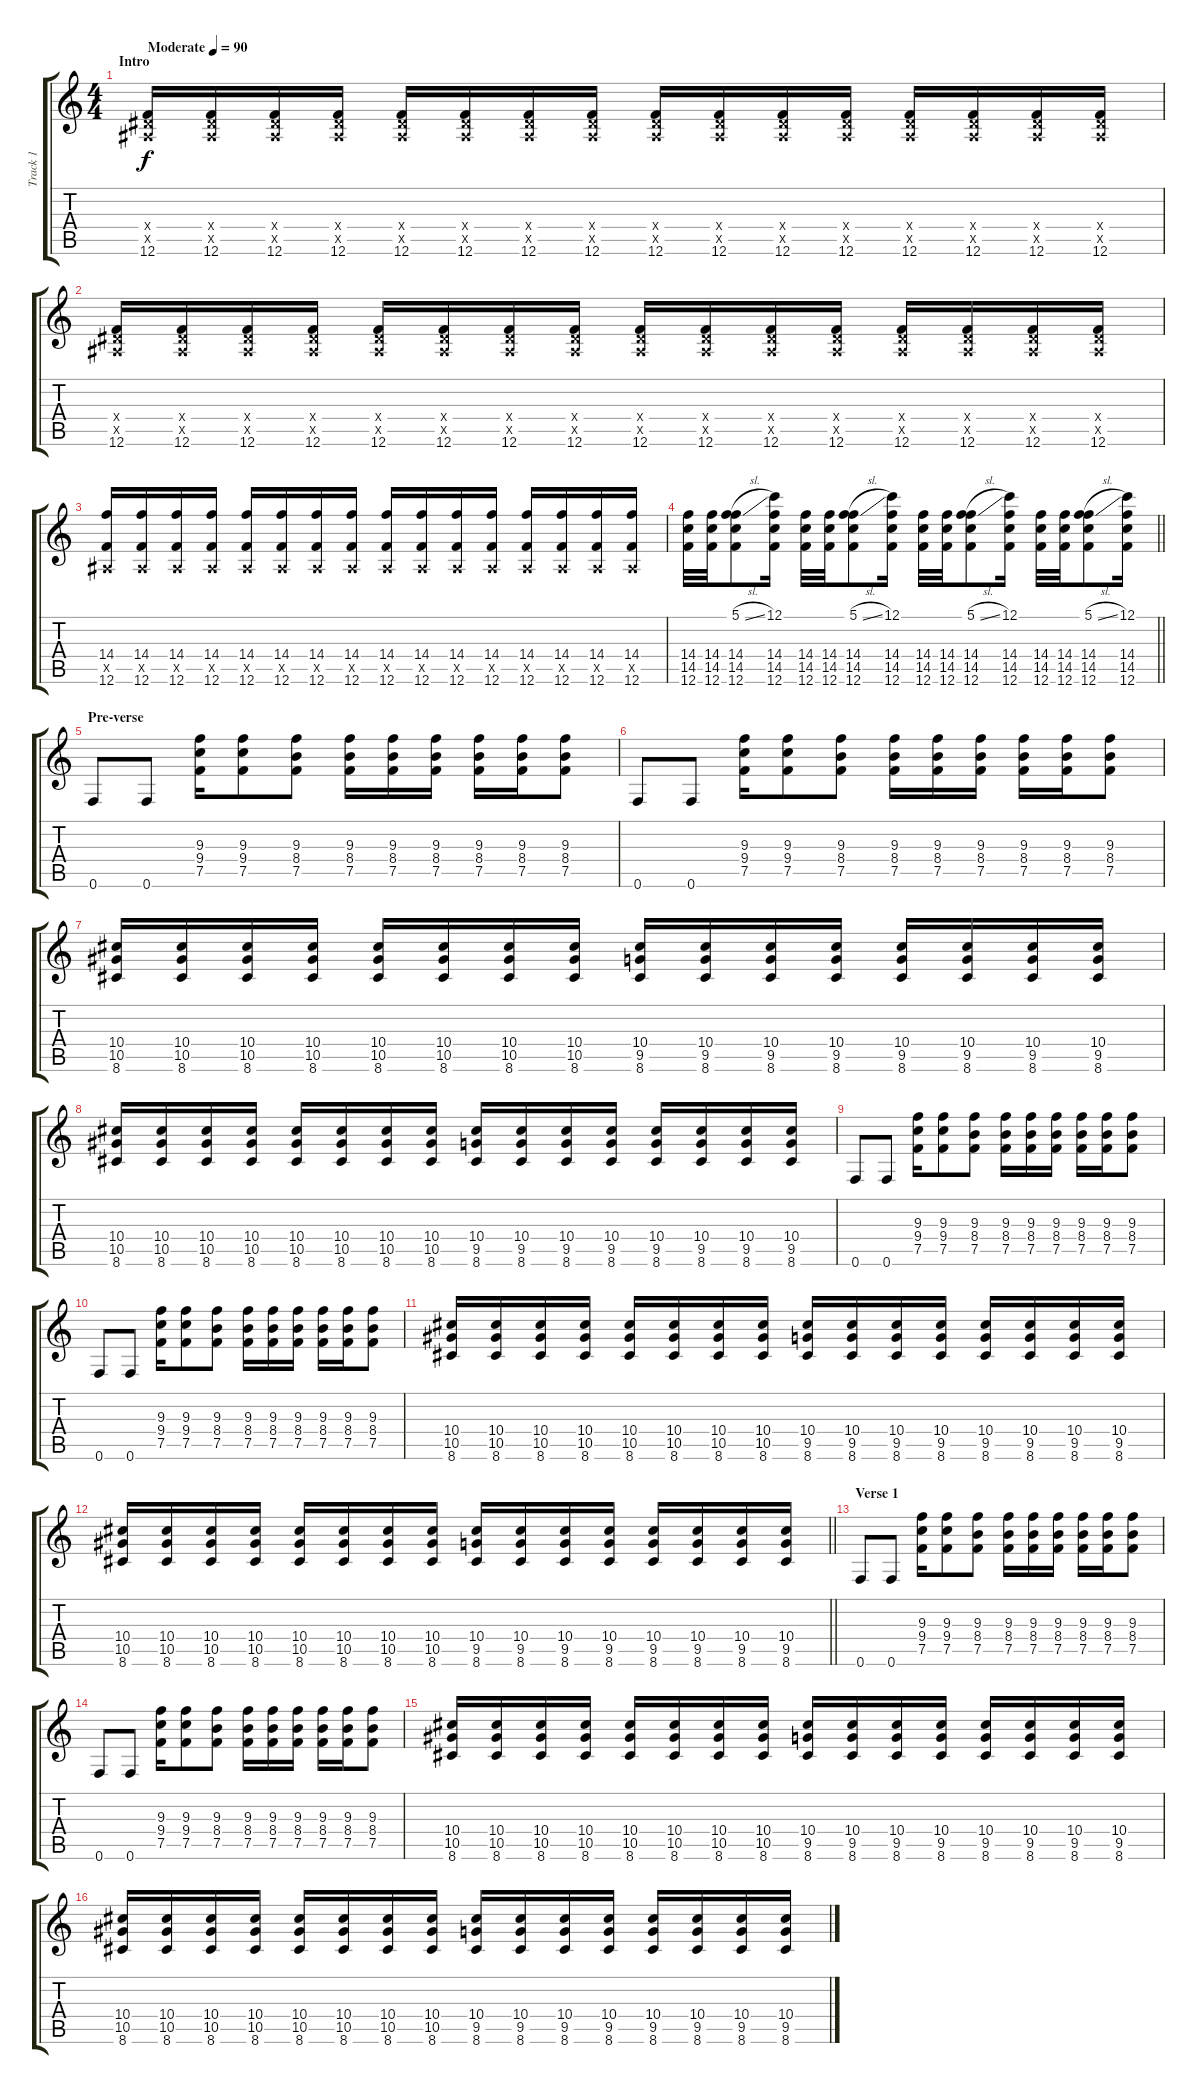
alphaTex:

\track ("Track 1" "Track 1") {instrument overdrivenguitar}
\staff {score tabs}
\tuning (C4 C4 Ab3 Eb3 Bb2 F2) {hide}
\ts (4 4)
\section ("" "Intro")
\tempo (90 "Moderate")
\clef g2
\ks c
(0.4{x} 0.5{x} 12.6).16{dy f instrument overdrivenguitar} (0.4{x} 0.5{x} 12.6).16 (0.4{x} 0.5{x} 12.6).16 (0.4{x} 0.5{x} 12.6).16 (0.4{x} 0.5{x} 12.6).16 (0.4{x} 0.5{x} 12.6).16 (0.4{x} 0.5{x} 12.6).16 (0.4{x} 0.5{x} 12.6).16 (0.4{x} 0.5{x} 12.6).16 (0.4{x} 0.5{x} 12.6).16 (0.4{x} 0.5{x} 12.6).16 (0.4{x} 0.5{x} 12.6).16 (0.4{x} 0.5{x} 12.6).16 (0.4{x} 0.5{x} 12.6).16 (0.4{x} 0.5{x} 12.6).16 (0.4{x} 0.5{x} 12.6).16 |
(0.4{x} 0.5{x} 12.6).16 (0.4{x} 0.5{x} 12.6).16 (0.4{x} 0.5{x} 12.6).16 (0.4{x} 0.5{x} 12.6).16 (0.4{x} 0.5{x} 12.6).16 (0.4{x} 0.5{x} 12.6).16 (0.4{x} 0.5{x} 12.6).16 (0.4{x} 0.5{x} 12.6).16 (0.4{x} 0.5{x} 12.6).16 (0.4{x} 0.5{x} 12.6).16 (0.4{x} 0.5{x} 12.6).16 (0.4{x} 0.5{x} 12.6).16 (0.4{x} 0.5{x} 12.6).16 (0.4{x} 0.5{x} 12.6).16 (0.4{x} 0.5{x} 12.6).16 (0.4{x} 0.5{x} 12.6).16 |
(14.4 0.5{x} 12.6).16 (14.4 0.5{x} 12.6).16 (14.4 0.5{x} 12.6).16 (14.4 0.5{x} 12.6).16 (14.4 0.5{x} 12.6).16 (14.4 0.5{x} 12.6).16 (14.4 0.5{x} 12.6).16 (14.4 0.5{x} 12.6).16 (14.4 0.5{x} 12.6).16 (14.4 0.5{x} 12.6).16 (14.4 0.5{x} 12.6).16 (14.4 0.5{x} 12.6).16 (14.4 0.5{x} 12.6).16 (14.4 0.5{x} 12.6).16 (14.4 0.5{x} 12.6).16 (14.4 0.5{x} 12.6).16 |
\barLineRight lightlight
(14.4 14.5 12.6).32 (14.4 14.5 12.6).32 (5.1{sl} 14.4 14.5 12.6).8 (12.1 14.4 14.5 12.6).16 (14.4 14.5 12.6).32 (14.4 14.5 12.6).32 (5.1{sl} 14.4 14.5 12.6).8 (12.1 14.4 14.5 12.6).16 (14.4 14.5 12.6).32 (14.4 14.5 12.6).32 (5.1{sl} 14.4 14.5 12.6).8 (12.1 14.4 14.5 12.6).16 (14.4 14.5 12.6).32 (14.4 14.5 12.6).32 (5.1{sl} 14.4 14.5 12.6).8 (12.1 14.4 14.5 12.6).16 |
\section ("" "Pre-verse")
0.6.8 0.6.8 (9.3 9.4 7.5).16 (9.3 9.4 7.5).8 (9.3 8.4 7.5).8 (9.3 8.4 7.5).16 (9.3 8.4 7.5).16 (9.3 8.4 7.5).16 (9.3 8.4 7.5).16 (9.3 8.4 7.5).16 (9.3 8.4 7.5).8 |
0.6.8 0.6.8 (9.3 9.4 7.5).16 (9.3 9.4 7.5).8 (9.3 8.4 7.5).8 (9.3 8.4 7.5).16 (9.3 8.4 7.5).16 (9.3 8.4 7.5).16 (9.3 8.4 7.5).16 (9.3 8.4 7.5).16 (9.3 8.4 7.5).8 |
(10.4 10.5 8.6).16 (10.4 10.5 8.6).16 (10.4 10.5 8.6).16 (10.4 10.5 8.6).16 (10.4 10.5 8.6).16 (10.4 10.5 8.6).16 (10.4 10.5 8.6).16 (10.4 10.5 8.6).16 (10.4 9.5 8.6).16 (10.4 9.5 8.6).16 (10.4 9.5 8.6).16 (10.4 9.5 8.6).16 (10.4 9.5 8.6).16 (10.4 9.5 8.6).16 (10.4 9.5 8.6).16 (10.4 9.5 8.6).16 |
(10.4 10.5 8.6).16 (10.4 10.5 8.6).16 (10.4 10.5 8.6).16 (10.4 10.5 8.6).16 (10.4 10.5 8.6).16 (10.4 10.5 8.6).16 (10.4 10.5 8.6).16 (10.4 10.5 8.6).16 (10.4 9.5 8.6).16 (10.4 9.5 8.6).16 (10.4 9.5 8.6).16 (10.4 9.5 8.6).16 (10.4 9.5 8.6).16 (10.4 9.5 8.6).16 (10.4 9.5 8.6).16 (10.4 9.5 8.6).16 |
0.6.8 0.6.8 (9.3 9.4 7.5).16 (9.3 9.4 7.5).8 (9.3 8.4 7.5).8 (9.3 8.4 7.5).16 (9.3 8.4 7.5).16 (9.3 8.4 7.5).16 (9.3 8.4 7.5).16 (9.3 8.4 7.5).16 (9.3 8.4 7.5).8 |
0.6.8 0.6.8 (9.3 9.4 7.5).16 (9.3 9.4 7.5).8 (9.3 8.4 7.5).8 (9.3 8.4 7.5).16 (9.3 8.4 7.5).16 (9.3 8.4 7.5).16 (9.3 8.4 7.5).16 (9.3 8.4 7.5).16 (9.3 8.4 7.5).8 |
(10.4 10.5 8.6).16 (10.4 10.5 8.6).16 (10.4 10.5 8.6).16 (10.4 10.5 8.6).16 (10.4 10.5 8.6).16 (10.4 10.5 8.6).16 (10.4 10.5 8.6).16 (10.4 10.5 8.6).16 (10.4 9.5 8.6).16 (10.4 9.5 8.6).16 (10.4 9.5 8.6).16 (10.4 9.5 8.6).16 (10.4 9.5 8.6).16 (10.4 9.5 8.6).16 (10.4 9.5 8.6).16 (10.4 9.5 8.6).16 |
\barLineRight lightlight
(10.4 10.5 8.6).16 (10.4 10.5 8.6).16 (10.4 10.5 8.6).16 (10.4 10.5 8.6).16 (10.4 10.5 8.6).16 (10.4 10.5 8.6).16 (10.4 10.5 8.6).16 (10.4 10.5 8.6).16 (10.4 9.5 8.6).16 (10.4 9.5 8.6).16 (10.4 9.5 8.6).16 (10.4 9.5 8.6).16 (10.4 9.5 8.6).16 (10.4 9.5 8.6).16 (10.4 9.5 8.6).16 (10.4 9.5 8.6).16 |
\section ("" "Verse 1")
0.6.8 0.6.8 (9.3 9.4 7.5).16 (9.3 9.4 7.5).8 (9.3 8.4 7.5).8 (9.3 8.4 7.5).16 (9.3 8.4 7.5).16 (9.3 8.4 7.5).16 (9.3 8.4 7.5).16 (9.3 8.4 7.5).16 (9.3 8.4 7.5).8 |
0.6.8 0.6.8 (9.3 9.4 7.5).16 (9.3 9.4 7.5).8 (9.3 8.4 7.5).8 (9.3 8.4 7.5).16 (9.3 8.4 7.5).16 (9.3 8.4 7.5).16 (9.3 8.4 7.5).16 (9.3 8.4 7.5).16 (9.3 8.4 7.5).8 |
(10.4 10.5 8.6).16 (10.4 10.5 8.6).16 (10.4 10.5 8.6).16 (10.4 10.5 8.6).16 (10.4 10.5 8.6).16 (10.4 10.5 8.6).16 (10.4 10.5 8.6).16 (10.4 10.5 8.6).16 (10.4 9.5 8.6).16 (10.4 9.5 8.6).16 (10.4 9.5 8.6).16 (10.4 9.5 8.6).16 (10.4 9.5 8.6).16 (10.4 9.5 8.6).16 (10.4 9.5 8.6).16 (10.4 9.5 8.6).16 |
(10.4 10.5 8.6).16 (10.4 10.5 8.6).16 (10.4 10.5 8.6).16 (10.4 10.5 8.6).16 (10.4 10.5 8.6).16 (10.4 10.5 8.6).16 (10.4 10.5 8.6).16 (10.4 10.5 8.6).16 (10.4 9.5 8.6).16 (10.4 9.5 8.6).16 (10.4 9.5 8.6).16 (10.4 9.5 8.6).16 (10.4 9.5 8.6).16 (10.4 9.5 8.6).16 (10.4 9.5 8.6).16 (10.4 9.5 8.6).16
